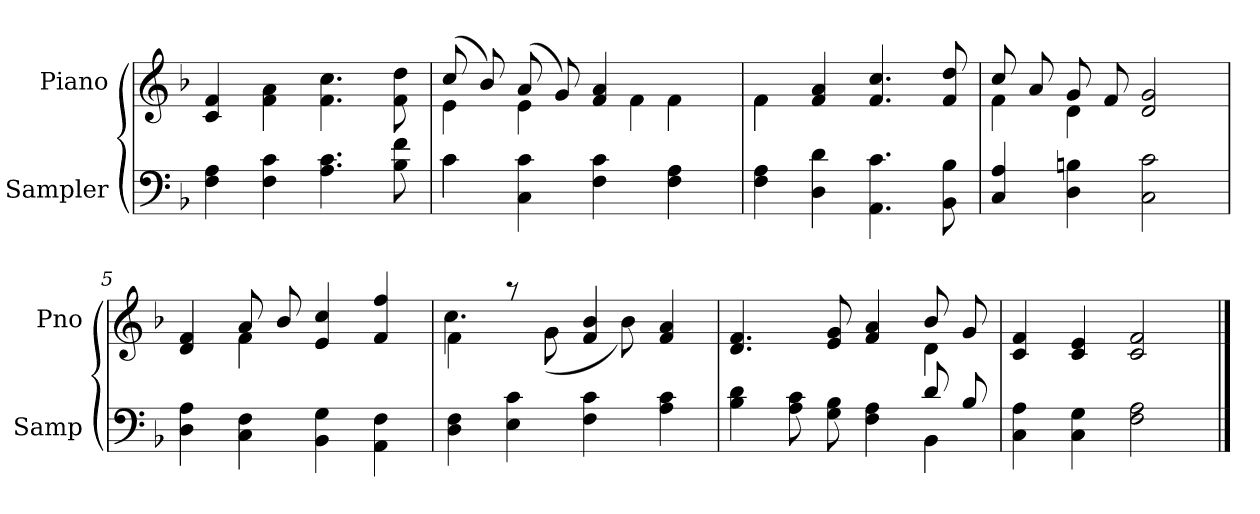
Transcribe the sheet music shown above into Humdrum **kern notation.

**kern	**kern
*part2	*part1
*staff2	*staff1
*I"Sampler	*I"Piano
*I'Samp	*I'Pno
*clefF4	*clefG2
*k[b-]	*k[b-]
*F:	*F:
=1	=1
4F\ 4A\	4c/ 4f/
4F\ 4c\	4f\ 4a\
4.A\ 4.c\	4.f\ 4.cc\
8B-\ 8f\	8f\ 8dd\
=2	=2
*^	*^
4c\	4c	(8cc/	4e
.	.	8b-/)	.
4C\ 4c\	2.ryy	(8a/	4e
.	.	8g/)	.
4F\ 4c\	.	4f/ 4a/	8ryy
.	.	.	4f
4F\ 4A\	.	4f\	.
.	.	.	8ryy
*v	*v	*	*
=3	=3	=3
4F\ 4A\	4f\	4f
4D\ 4d\	4f/ 4a/	2.ryy
4.AA\ 4.c\	4.f/ 4.cc/	.
8BB-\ 8B-\	8f/ 8dd/	.
=4	=4	=4
4C/ 4A/	8cc/	4f
.	8a/	.
4D\ 4Bn\	8g/	4d
.	8f/	.
2C\ 2c\	2d/ 2g/	2ryy
=5	=5	=5
4D\ 4A\	4d/ 4f/	4ryy
4C\ 4F\	8a/	4f
.	8b-/	.
4BB-\ 4G\	4e/ 4cc/	2ryy
4AA\ 4F\	4f/ 4ff/	.
=6	=6	=6
4D\ 4F\	4f\	4.cc
4E\ 4c\	8r	.
.	8g\	(4g
4F\ 4c\	4f/ 4b-/	.
.	.	8b-)
4A\ 4c\	4f/ 4a/	4ryy
=7	=7	=7
*^	*	*
4B-\ 4d\	2.ryy	4.d/ 4.f/	2.ryy
8A\ 8c\	.	.	.
8G\ 8B-\	.	8e/ 8g/	.
4F\ 4A\	.	4f/ 4a/	.
8d/	4BB-	8b-/	4d
8B-/	.	8g/	.
*v	*v	*	*
*	*v	*v
=8	=8
4C\ 4A\	4c/ 4f/
4C\ 4G\	4c/ 4e/
2F\ 2A\	2c/ 2f/
==	==
*-	*-
